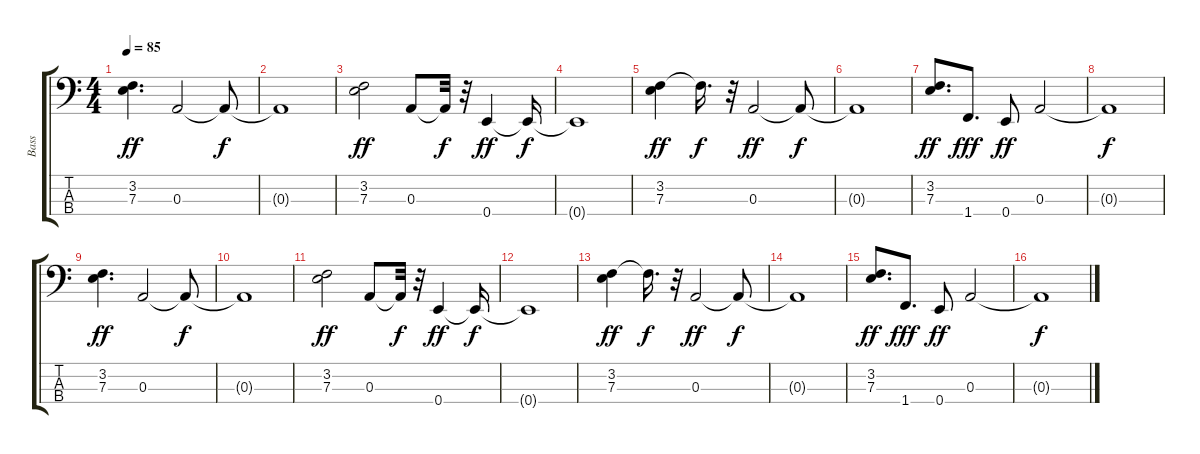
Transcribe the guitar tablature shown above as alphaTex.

\track ("Bass" "Bass") {instrument synthbass2}
\staff {score tabs}
\tuning (G2 D2 A1 E1) {hide}
\ts (4 4)
\tempo 85
\clef f4
\ks c
(3.2 7.3).4{d dy ff volume 12 instrument synthbass2} 0.3.2 0.3{t}.8{dy f} |
0.3{t}.1 |
(3.2 7.3).2{dy ff} 0.3.8 0.3{t}.32{dy f} r.32 0.4.4{dy ff} 0.4{t}.16{dy f} |
0.4{t}.1 |
(3.2 7.3).4{dy ff} 3.2{t}.16{d dy f} r.32 0.3.2{dy ff} 0.3{t}.8{dy f} |
0.3{t}.1 |
(3.2 7.3).8{d dy ff} 1.4.8{d dy fff} 0.4.8{dy ff} 0.3.2 |
0.3{t}.1{dy f} |
(3.2 7.3).4{d dy ff volume 12 instrument synthbass2} 0.3.2 0.3{t}.8{dy f} |
0.3{t}.1 |
(3.2 7.3).2{dy ff} 0.3.8 0.3{t}.32{dy f} r.32 0.4.4{dy ff} 0.4{t}.16{dy f} |
0.4{t}.1 |
(3.2 7.3).4{dy ff} 3.2{t}.16{d dy f} r.32 0.3.2{dy ff} 0.3{t}.8{dy f} |
0.3{t}.1 |
(3.2 7.3).8{d dy ff} 1.4.8{d dy fff} 0.4.8{dy ff} 0.3.2 |
0.3{t}.1{dy f}
